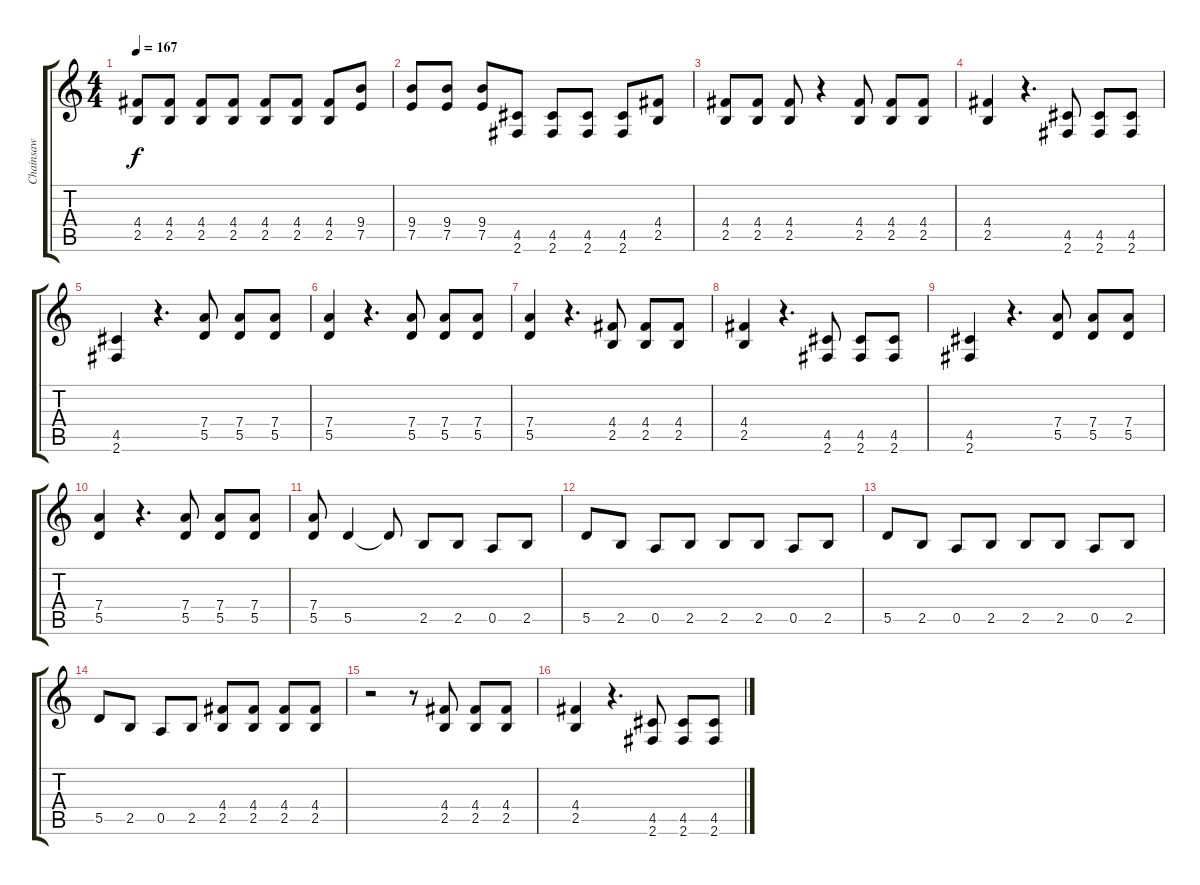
\track ("Chainsaw" "Chainsaw") {instrument overdrivenguitar}
\staff {score tabs}
\tuning (E4 B3 G3 D3 A2 E2) {hide}
\ts (4 4)
\tempo 167
\clef g2
\ks c
(4.4 2.5).8{dy f} (4.4 2.5).8 (4.4 2.5).8 (4.4 2.5).8 (4.4 2.5).8 (4.4 2.5).8 (4.4 2.5).8 (9.4 7.5).8 |
(9.4 7.5).8 (9.4 7.5).8 (9.4 7.5).8 (4.5 2.6).8 (4.5 2.6).8 (4.5 2.6).8 (4.5 2.6).8 (4.4 2.5).8 |
(4.4 2.5).8 (4.4 2.5).8 (4.4 2.5).8 r.4 (4.4 2.5).8 (4.4 2.5).8 (4.4 2.5).8 |
(4.4 2.5).4 r.4{d} (4.5 2.6).8 (4.5 2.6).8 (4.5 2.6).8 |
(4.5 2.6).4 r.4{d} (7.4 5.5).8 (7.4 5.5).8 (7.4 5.5).8 |
(7.4 5.5).4 r.4{d} (7.4 5.5).8 (7.4 5.5).8 (7.4 5.5).8 |
(7.4 5.5).4 r.4{d} (4.4 2.5).8 (4.4 2.5).8 (4.4 2.5).8 |
(4.4 2.5).4 r.4{d} (4.5 2.6).8 (4.5 2.6).8 (4.5 2.6).8 |
(4.5 2.6).4 r.4{d} (7.4 5.5).8 (7.4 5.5).8 (7.4 5.5).8 |
(7.4 5.5).4 r.4{d} (7.4 5.5).8 (7.4 5.5).8 (7.4 5.5).8 |
(7.4 5.5).8 5.5.4 5.5{t}.8 2.5.8 2.5.8 0.5.8 2.5.8 |
5.5.8 2.5.8 0.5.8 2.5.8 2.5.8 2.5.8 0.5.8 2.5.8 |
5.5.8 2.5.8 0.5.8 2.5.8 2.5.8 2.5.8 0.5.8 2.5.8 |
5.5.8 2.5.8 0.5.8 2.5.8 (4.4 2.5).8 (4.4 2.5).8 (4.4 2.5).8 (4.4 2.5).8 |
r.2 r.8 (4.4 2.5).8 (4.4 2.5).8 (4.4 2.5).8 |
(4.4 2.5).4 r.4{d} (4.5 2.6).8 (4.5 2.6).8 (4.5 2.6).8
